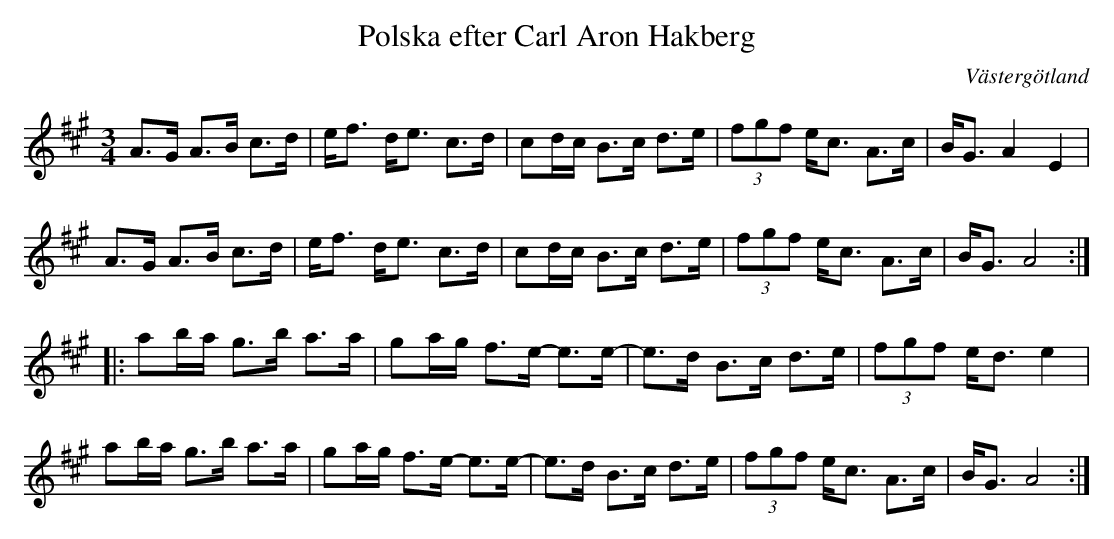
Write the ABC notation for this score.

X:1
Q: 145
T: Polska efter Carl Aron Hakberg
O: Västergötland
M: 3/4
L: 1/16
K:A
A3G A3B c3d | ef3 de3 c3d |c2dc B3c d3e | (3f2g2f2 ec3 A3c | BG3 A4 E4 |
A3G A3B c3d | ef3 de3 c3d |c2dc B3c d3e | (3f2g2f2 ec3 A3c | BG3 A8 :|
|:a2ba g3b a3a | g2ag f3e- e3e- | e3d B3c d3e | (3f2g2f2 ed3 e4 |
a2ba g3b a3a | g2ag f3e- e3e- | e3d B3c d3e | (3f2g2f2 ec3 A3c | BG3 A8 :|
